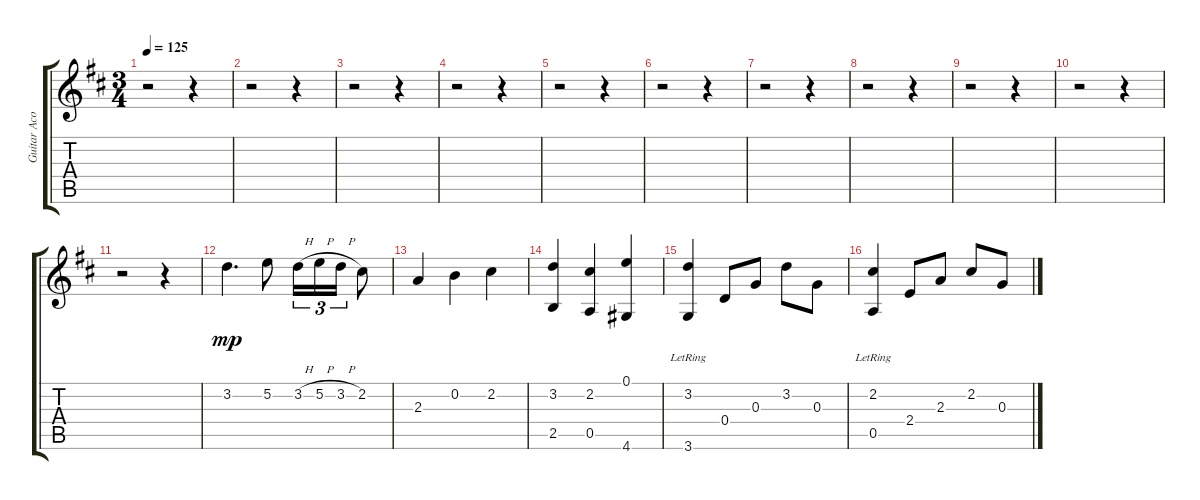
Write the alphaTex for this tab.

\track ("Guitar Acoustic 3" "Guitar Aco") {instrument acousticguitarsteel}
\staff {score tabs}
\tuning (E4 B3 G3 D3 A2 E2) {hide}
\ts (3 4)
\tempo 125
\clef g2
\ks d
r.2{dy mp} r.4 |
r.2 r.4 |
r.2 r.4 |
r.2 r.4 |
r.2 r.4 |
r.2 r.4 |
r.2 r.4 |
r.2 r.4 |
r.2 r.4 |
r.2 r.4 |
r.2 r.4 |
3.2.4{d} 5.2.8 3.2{h}.16{tu (3 2)} 5.2{h}.16{tu (3 2)} 3.2{h}.16{tu (3 2)} 2.2.8 |
2.3.4 0.2.4 2.2.4 |
(3.2 2.5).4 (2.2 0.5).4 (0.1 4.6).4 |
(3.2 3.6{lr}).4 0.4.8 0.3.8 3.2.8 0.3.8 |
(2.2 0.5{lr}).4 2.4.8 2.3.8 2.2.8 0.3.8
